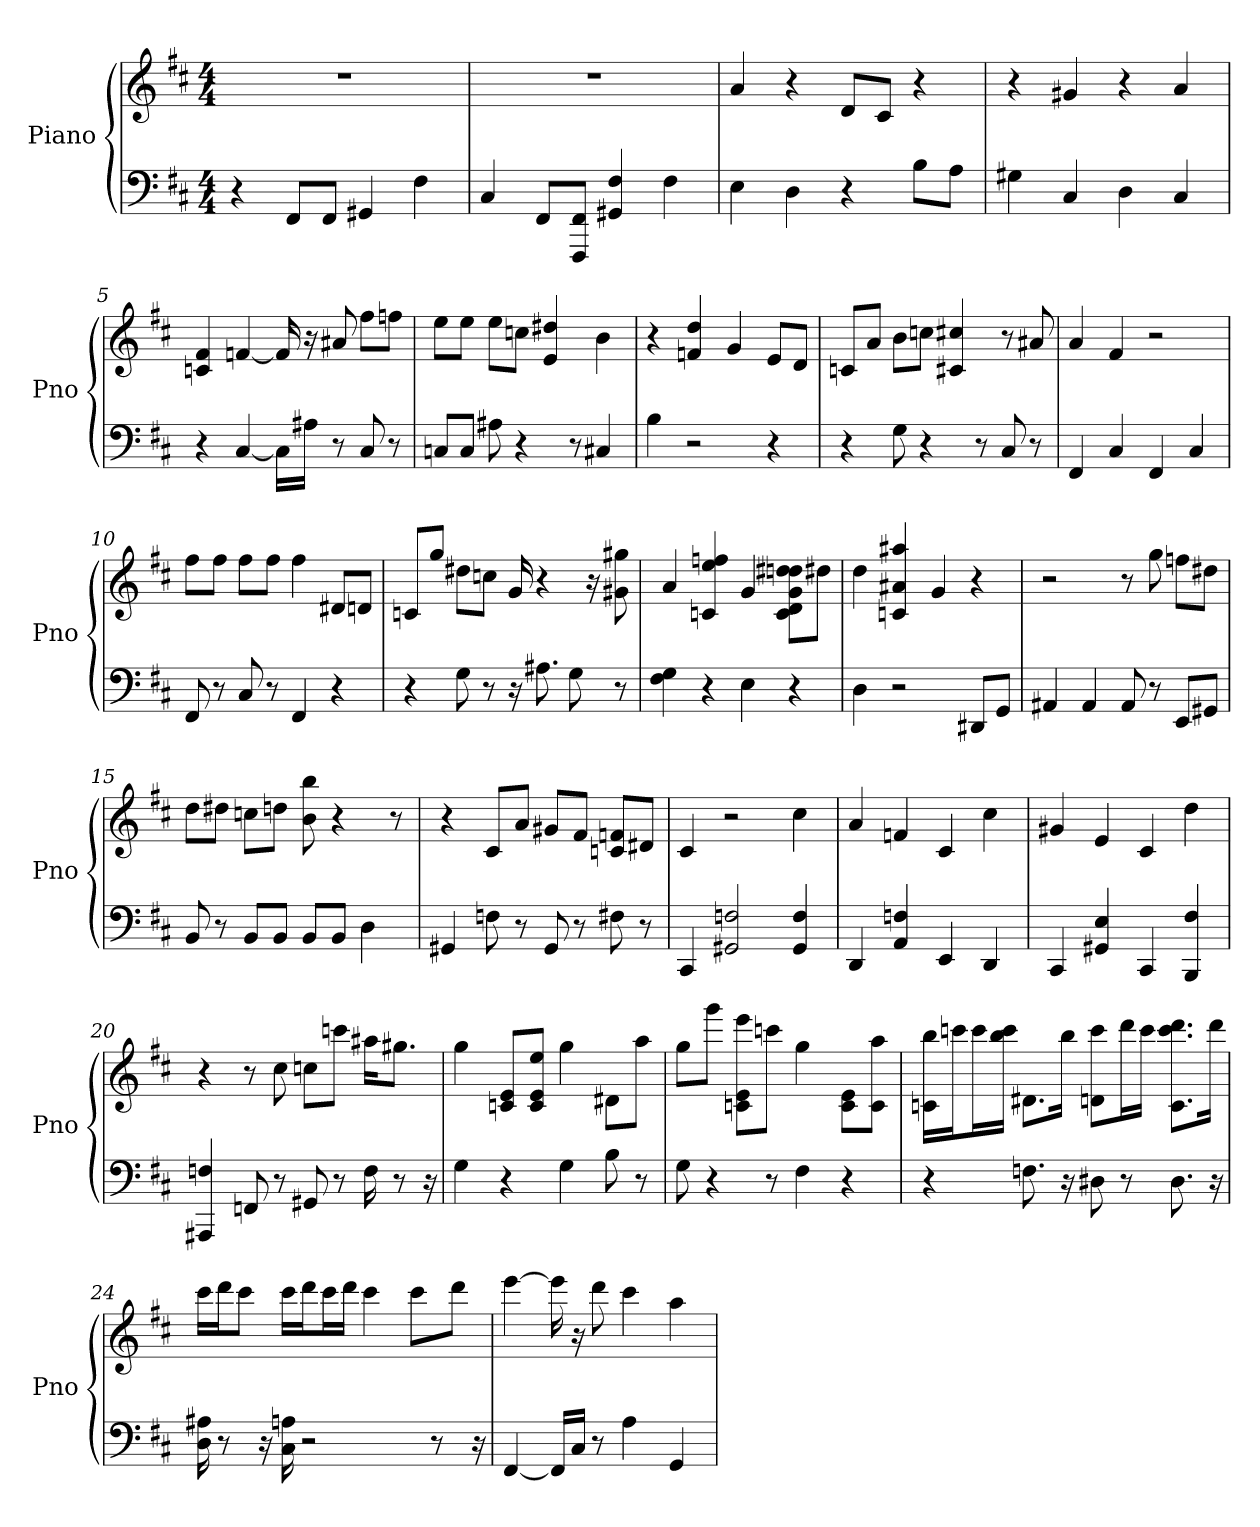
**kern	**kern
*part1	*part1
*staff2	*staff1
*I"Piano	*
*I'Pno	*
*clefF4	*clefG2
*k[f#c#]	*k[f#c#]
*D:	*D:
*M4/4	*M4/4
*MM176	*MM176
=1	=1
4r	1r
8FF#/L	.
8FF#/J	.
4GG#	.
4F#	.
=2	=2
4C#	1r
8FF#/L	.
8FFF#/ 8FF#/J	.
4GG# 4F#	.
4F#	.
=3	=3
4E	4a
4D	4r
4r	8d/L
.	8c#/J
8B\L	4r
8A\J	.
=4	=4
4G#	4r
4C#	4g#
4D	4r
4C#	4a
=5	=5
4r	4c 4f#
[4C#	[4f
16C#\LL]	16f]
16A#\JJ	16r
8r	8a#
8C#	8ff#\L
8r	8ff\J
=6	=6
8C/L	8ee\L
8C/J	8ee\J
8A#	8ee\L
4r	8cc\J
.	4dd# 4e
8r	.
4C#	4b
=7	=7
4B	4r
2r	4dd 4f
.	4g
4r	8e/L
.	8d/J
=8	=8
4r	8c/L
.	8a/J
8G	8b\L
4r	8cc\J
.	4cc# 4c#
8r	.
8C#	8r
8r	8a#
=9	=9
4FF#	4a
4C#	4f#
4FF#	2r
4C#	.
=10	=10
8FF#	8ff#\L
8r	8ff#\J
8C#	8ff#\L
8r	8ff#\J
4FF#	4ff#
4r	8d#/L
.	8d/J
=11	=11
4r	8c/L
.	8gg/J
8G	8dd#\L
8r	8cc\J
16r	16g
8.A#	4r
8G	.
.	16r
8r	8gg# 8g#
=12	=12
4F# 4G	4a
4r	4ee 4ff 4c
4E	4g
4r	8dd#\ 8dd\ 8g\ 8d\ 8c\L
.	8dd#\J
=13	=13
4D	4dd
2r	4c 4aa# 4a#
.	4g
8DD#/L	4r
8GG/J	.
=14	=14
4AA#	2r
4AA#	.
8AA#	8r
8r	8gg
8EE/L	8ff\L
8GG#/J	8dd#\J
=15	=15
8BB	8dd\L
8r	8dd#\J
8BB/L	8cc\L
8BB/J	8dd\J
8BB/L	8bb 8b
8BB/J	4r
4D	.
.	8r
=16	=16
4GG#	4r
8F	8c#/L
8r	8a/J
8GG#	8g#/L
8r	8f#/J
8F#	8f/ 8c/L
8r	8d#/J
=17	=17
4CC#	4c#
2F 2GG#	2r
4F 4GG#	4cc#
=18	=18
4DD	4a
4AA 4F	4f
4EE	4c#
4DD	4cc#
=19	=19
4CC#	4g#
4GG# 4E	4e
4CC#	4c#
4BBB 4F#	4dd
=20	=20
4F 4AAA#	4r
8FF	8r
8r	8cc#
8GG#	8cc\L
8r	8ccc\J
16F	16aa#\KL
8r	8.gg#\J
16r	.
=21	=21
4G	4gg
4r	8c/ 8e/L
.	8ee/ 8c/ 8e/J
4G	4gg
8B	8d#\L
8r	8aa\J
=22	=22
8G	8gg\L
4r	8ggg\J
.	8c\ 8eee\ 8e\L
8r	8ccc\J
4F#	4gg
4r	8c\ 8e\L
.	8c\ 8aa\J
=23	=23
4r	16c\ 16bb\LL
.	16ccc\J
.	16ccc\L
.	16bb\ 16ccc\JJ
8.F	8.d#\L
16r	16bb\Jk
8D#	8d\ 8ccc\L
8r	16ddd\L
.	16ccc\JJ
8.D#	8.ddd\ 8.ccc\ 8.c\L
16r	16ddd\Jk
=24	=24
16A# 16D	16ccc#\LL
8r	16ddd\J
.	8ccc#\J
16r	.
16A 16C#	16ccc#\LL
2r	16ddd\J
.	16ccc#\L
.	16ddd\JJ
.	4ccc#
.	8ccc#\L
8r	.
.	8ddd\J
16r	.
=25	=25
[4FF#	[4eee
16FF#/LL]	16eee]
16C#/JJ	16r
8r	8ddd
4A	4ccc#
4GG	4aa
=	=
*-	*-
